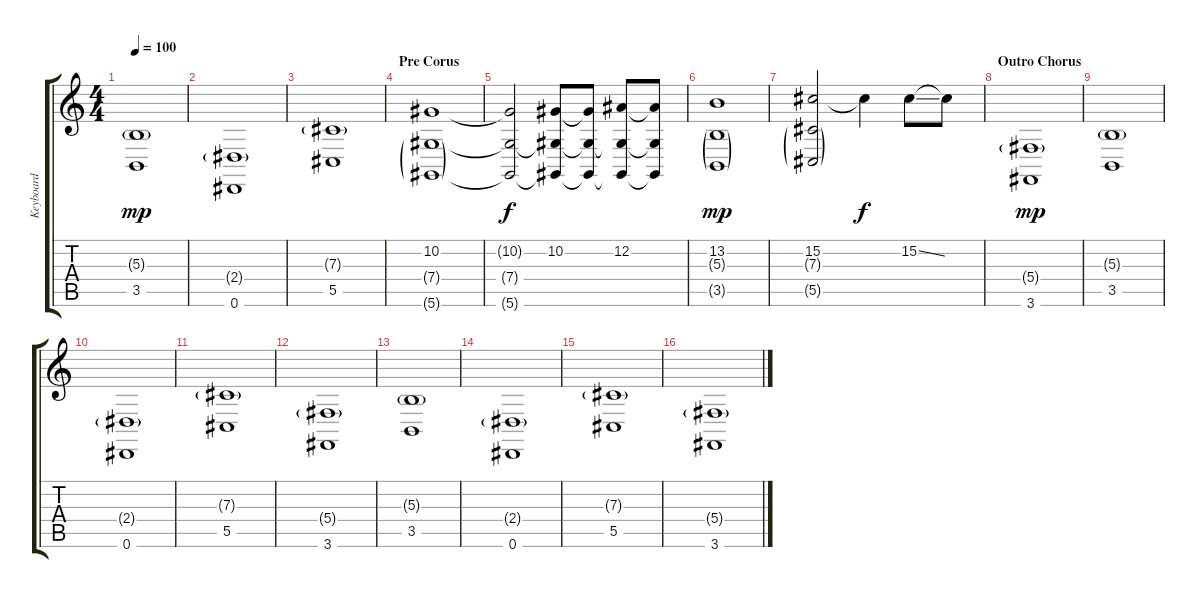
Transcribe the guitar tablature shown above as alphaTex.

\track ("Keyboard" "Keyboard") {instrument stringensemble1}
\staff {score tabs}
\tuning (Eb4 Bb3 Gb3 Db3 Ab2 Eb2) {hide}
\ts (4 4)
\tempo 100
\clef g2
\ks c
(5.3{g} 3.5).1{dy mp} |
(2.4{g} 0.6).1 |
(7.3{g} 5.5).1 |
\section ("" "Pre Corus")
(10.2 7.4{g} 5.6{g}).1 |
(10.2{t} 7.4{t} 5.6{t}).2{dy f} (10.2 7.4{t} 5.6{t}).8 (10.2{t} 7.4{t} 5.6{t}).8 (12.2 7.4{t} 5.6{t}).8 (12.2{t} 7.4{t} 5.6{t}).8 |
(13.2 5.3{g} 3.5{g}).1{dy mp} |
(15.2 7.3{g} 5.5{g}).2 15.2{t}.4{dy f} 15.2{ss}.8 15.2{t}.8 |
\section ("" "Outro Chorus")
(5.4{g} 3.6).1{dy mp} |
(5.3{g} 3.5).1 |
(2.4{g} 0.6).1 |
(7.3{g} 5.5).1 |
(5.4{g} 3.6).1 |
(5.3{g} 3.5).1 |
(2.4{g} 0.6).1 |
(7.3{g} 5.5).1 |
(5.4{g} 3.6).1
